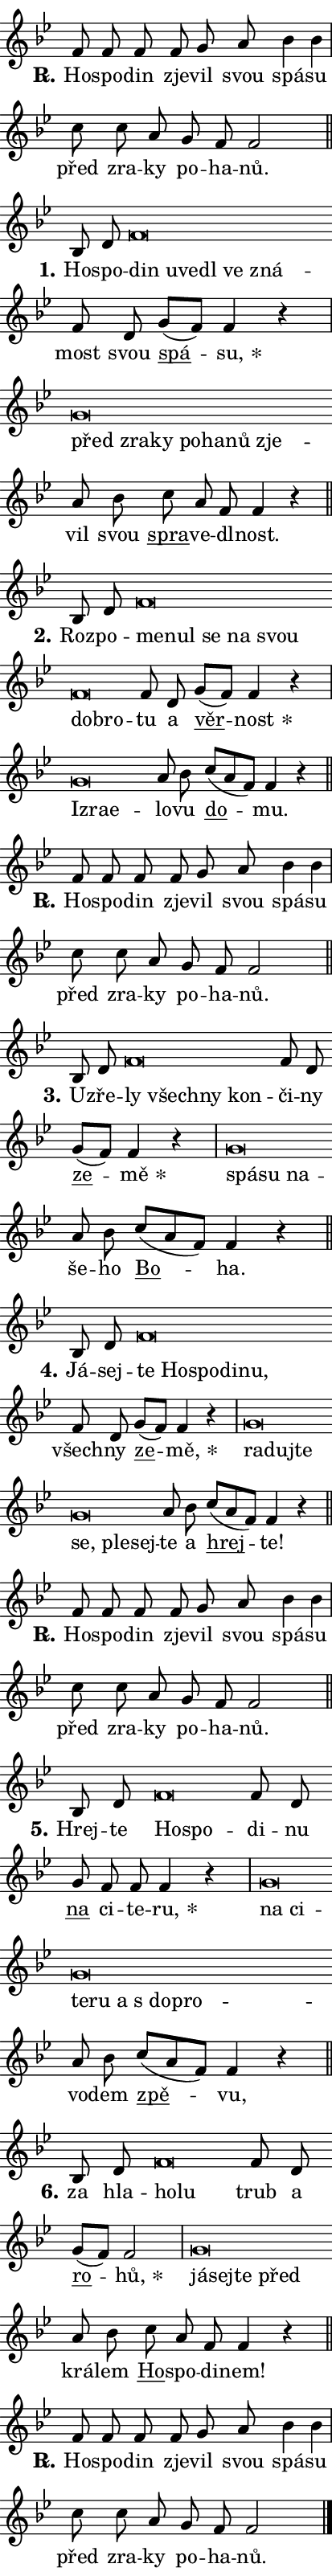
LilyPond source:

\version "2.22.1"
\header { tagline = "" }
\paper {
  indent = 0\cm
  top-margin = 0\cm
  right-margin = 0\cm
  bottom-margin = 0\cm
  left-margin = 0\cm
  paper-width = 7\cm
  page-breaking = #ly:one-page-breaking
  system-system-spacing.basic-distance = #11
  score-system-spacing.basic-distance = #11
  ragged-last = ##f
}


%% Author: Thomas Morley
%% https://lists.gnu.org/archive/html/lilypond-user/2020-05/msg00002.html
#(define (line-position grob)
"Returns position of @var[grob} in current system:
   @code{'start}, if at first time-step
   @code{'end}, if at last time-step
   @code{'middle} otherwise
"
  (let* ((col (ly:item-get-column grob))
         (ln (ly:grob-object col 'left-neighbor))
         (rn (ly:grob-object col 'right-neighbor))
         (col-to-check-left (if (ly:grob? ln) ln col))
         (col-to-check-right (if (ly:grob? rn) rn col))
         (break-dir-left
           (and
             (ly:grob-property col-to-check-left 'non-musical #f)
             (ly:item-break-dir col-to-check-left)))
         (break-dir-right
           (and
             (ly:grob-property col-to-check-right 'non-musical #f)
             (ly:item-break-dir col-to-check-right))))
        (cond ((eqv? 1 break-dir-left) 'start)
              ((eqv? -1 break-dir-right) 'end)
              (else 'middle))))

#(define (tranparent-at-line-position vctor)
  (lambda (grob)
  "Relying on @code{line-position} select the relevant enry from @var{vctor}.
Used to determine transparency,"
    (case (line-position grob)
      ((end) (not (vector-ref vctor 0)))
      ((middle) (not (vector-ref vctor 1)))
      ((start) (not (vector-ref vctor 2))))))

noteHeadBreakVisibility =
#(define-music-function (break-visibility)(vector?)
"Makes @code{NoteHead}s transparent relying on @var{break-visibility}"
#{
  \override NoteHead.transparent =
    #(tranparent-at-line-position break-visibility)
#})

#(define delete-ledgers-for-transparent-note-heads
  (lambda (grob)
    "Reads whether a @code{NoteHead} is transparent.
If so this @code{NoteHead} is removed from @code{'note-heads} from
@var{grob}, which is supposed to be @code{LedgerLineSpanner}.
As a result ledgers are not printed for this @code{NoteHead}"
    (let* ((nhds-array (ly:grob-object grob 'note-heads))
           (nhds-list
             (if (ly:grob-array? nhds-array)
                 (ly:grob-array->list nhds-array)
                 '()))
           ;; Relies on the transparent-property being done before
           ;; Staff.LedgerLineSpanner.after-line-breaking is executed.
           ;; This is fragile ...
           (to-keep
             (remove
               (lambda (nhd)
                 (ly:grob-property nhd 'transparent #f))
               nhds-list)))
      ;; TODO find a better method to iterate over grob-arrays, similiar
      ;; to filter/remove etc for lists
      ;; For now rebuilt from scratch
      (set! (ly:grob-object grob 'note-heads)  '())
      (for-each
        (lambda (nhd)
          (ly:pointer-group-interface::add-grob grob 'note-heads nhd))
        to-keep))))

hideNotes = {
  \noteHeadBreakVisibility #begin-of-line-visible
}
unHideNotes = {
  \noteHeadBreakVisibility #all-visible
}

% work-around for resetting accidentals
% https://lilypond.org/doc/v2.23/Documentation/notation/displaying-rhythms#unmetered-music
cadenzaMeasure = {
  \cadenzaOff
  \partial 1024 s1024
  \cadenzaOn
}

#(define-markup-command (accent layout props text) (markup?)
  "Underline accented syllable"
  (interpret-markup layout props
    #{\markup \override #'(offset . 4.3) \underline { #text }#}))

responsum = \markup \concat {
  "R" \hspace #-1.05 \path #0.1 #'((moveto 0 0.07) (lineto 0.9 0.8)) \hspace #0.05 "."
}

\layout {
    \context {
        \Staff
        \remove "Time_signature_engraver"
        \override LedgerLineSpanner.after-line-breaking = #delete-ledgers-for-transparent-note-heads
    }
    \context {
        \Voice {
            \override NoteHead.output-attributes = #'((class . "notehead"))
            \override Hairpin.height = #0.55
        }
    }
    \context {
        \Lyrics {
            \override StanzaNumber.output-attributes = #'((class . "stanzanumber"))
            \override LyricSpace.minimum-distance = #0.9
            \override LyricText.font-name = #"TeX Gyre Schola"
            \override LyricText.font-size = 1
            \override StanzaNumber.font-name = #"TeX Gyre Schola Bold"
            \override StanzaNumber.font-size = 1
        }
    }
}

% magnetic-lyrics.ily
%
%   written by
%     Jean Abou Samra <jean@abou-samra.fr>
%     Werner Lemberg <wl@gnu.org>
%
%   adapted by
%     Jiri Hon <jiri.hon@gmail.com>
%
% Version 2022-Apr-15

% https://www.mail-archive.com/lilypond-user@gnu.org/msg149350.html

#(define (Left_hyphen_pointer_engraver context)
   "Collect syllable-hyphen-syllable occurrences in lyrics and store
them in properties.  This engraver only looks to the left.  For
example, if the lyrics input is @code{foo -- bar}, it does the
following.

@itemize @bullet
@item
Set the @code{text} property of the @code{LyricHyphen} grob between
@q{foo} and @q{bar} to @code{foo}.

@item
Set the @code{left-hyphen} property of the @code{LyricText} grob with
text @q{foo} to the @code{LyricHyphen} grob between @q{foo} and
@q{bar}.
@end itemize

Use this auxiliary engraver in combination with the
@code{lyric-@/text::@/apply-@/magnetic-@/offset!} hook."
   (let ((hyphen #f)
         (text #f))
     (make-engraver
      (acknowledgers
       ((lyric-syllable-interface engraver grob source-engraver)
        (set! text grob)))
      (end-acknowledgers
       ((lyric-hyphen-interface engraver grob source-engraver)
        ;(when (not (grob::has-interface grob 'lyric-space-interface))
          (set! hyphen grob)));)
      ((stop-translation-timestep engraver)
       (when (and text hyphen)
         (ly:grob-set-object! text 'left-hyphen hyphen))
       (set! text #f)
       (set! hyphen #f)))))

#(define (lyric-text::apply-magnetic-offset! grob)
   "If the space between two syllables is less than the value in
property @code{LyricText@/.details@/.squash-threshold}, move the right
syllable to the left so that it gets concatenated with the left
syllable.

Use this function as a hook for
@code{LyricText@/.after-@/line-@/breaking} if the
@code{Left_@/hyphen_@/pointer_@/engraver} is active."
   (let ((hyphen (ly:grob-object grob 'left-hyphen #f)))
     (when hyphen
       (let ((left-text (ly:spanner-bound hyphen LEFT)))
         (when (grob::has-interface left-text 'lyric-syllable-interface)
           (let* ((common (ly:grob-common-refpoint grob left-text X))
                  (this-x-ext (ly:grob-extent grob common X))
                  (left-x-ext
                   (begin
                     ;; Trigger magnetism for left-text.
                     (ly:grob-property left-text 'after-line-breaking)
                     (ly:grob-extent left-text common X)))
                  ;; `delta` is the gap width between two syllables.
                  (delta (- (interval-start this-x-ext)
                            (interval-end left-x-ext)))
                  (details (ly:grob-property grob 'details))
                  (threshold (assoc-get 'squash-threshold details 0.2)))
             (when (< delta threshold)
               (let* (;; We have to manipulate the input text so that
                      ;; ligatures crossing syllable boundaries are not
                      ;; disabled.  For languages based on the Latin
                      ;; script this is essentially a beautification.
                      ;; However, for non-Western scripts it can be a
                      ;; necessity.
                      (lt (ly:grob-property left-text 'text))
                      (rt (ly:grob-property grob 'text))
                      (is-space (grob::has-interface hyphen 'lyric-space-interface))
                      (space (if is-space " " ""))
                      (space-markup (grob-interpret-markup grob " "))
                      (space-size (interval-length (ly:stencil-extent space-markup X)))
                      (extra-delta (if is-space space-size 0))
                      ;; Append new syllable.
                      (ltrt-space (if (and (string? lt) (string? rt))
                                (string-append lt space rt)
                                (make-concat-markup (list lt space rt))))
                      ;; Right-align `ltrt` to the right side.
                      (ltrt-space-markup (grob-interpret-markup
                               grob
                               (make-translate-markup
                                (cons (interval-length this-x-ext) 0)
                                (make-right-align-markup ltrt-space)))))
                 (begin
                   ;; Don't print `left-text`.
                   (ly:grob-set-property! left-text 'stencil #f)
                   ;; Set text and stencil (which holds all collected
                   ;; syllables so far) and shift it to the left.
                   (ly:grob-set-property! grob 'text ltrt-space)
                   (ly:grob-set-property! grob 'stencil ltrt-space-markup)
                   (ly:grob-translate-axis! grob (- (- delta extra-delta)) X))))))))))


#(define (lyric-hyphen::displace-bounds-first grob)
   ;; Make very sure this callback isn't triggered too early.
   (let ((left (ly:spanner-bound grob LEFT))
         (right (ly:spanner-bound grob RIGHT)))
     (ly:grob-property left 'after-line-breaking)
     (ly:grob-property right 'after-line-breaking)
     (ly:lyric-hyphen::print grob)))

squashThreshold = #0.4

\layout {
  \context {
    \Lyrics
    \consists #Left_hyphen_pointer_engraver
    \override LyricText.after-line-breaking =
      #lyric-text::apply-magnetic-offset!
    \override LyricHyphen.stencil = #lyric-hyphen::displace-bounds-first
    \override LyricText.details.squash-threshold = \squashThreshold
    \override LyricHyphen.minimum-distance = 0
    \override LyricHyphen.minimum-length = \squashThreshold
  }
}

squash = \override LyricText.details.squash-threshold = 9999
unSquash = \override LyricText.details.squash-threshold = \squashThreshold

left = \override LyricText.self-alignment-X = #LEFT
unLeft = \revert LyricText.self-alignment-X

starOffset = #(lambda (grob) 
                (let ((x_offset (ly:self-alignment-interface::aligned-on-x-parent grob)))
                  (if (= x_offset 0) 0 (+ x_offset 1.2))))

star = #(define-music-function (syllable)(string?)
"Append star separator at the end of a syllable"
#{
  \once \override LyricText.X-offset = #starOffset
  \lyricmode { \markup {
    #syllable
    \override #'((font-name . "TeX Gyre Schola Bold")) \hspace #0.2 \lower #0.65 \larger "*"
  } }
#})

starAccent = #(define-music-function (syllable)(string?)
"Append star separator at the end of a syllable and make accent"
#{
  \once \override LyricText.X-offset = #starOffset
  \lyricmode { \markup {
    \accent #syllable
    \override #'((font-name . "TeX Gyre Schola Bold")) \hspace #0.2 \lower #0.65 \larger "*"
  } }
#})

breath = #(define-music-function (syllable)(string?)
"Append breathing indicator at the end of a syllable"
#{
  \lyricmode { \markup { #syllable "+" } }
#})

optionalBreath = #(define-music-function (syllable)(string?)
"Append optional breathing indicator at the end of a syllable"
#{
  \lyricmode { \markup { #syllable "(+)" } }
#})


\score {
    <<
        \new Voice = "melody" { \cadenzaOn \key bes \major \relative { f'8 f f f g a \bar "" bes4 bes \cadenzaMeasure \bar "|" c8 c a \bar "" g f f2 \cadenzaMeasure \bar "||" \break }
\relative { bes8 d f\breve*1/16 \hideNotes \breve*1/16 \bar "" \breve*1/16 \bar "" \breve*1/16 \bar "" \breve*1/16 \breve*1/16 \bar "" \unHideNotes f8 d \bar "" g[( f)] f4 r \cadenzaMeasure \bar "|" g\breve*1/16 \hideNotes \breve*1/16 \bar "" \breve*1/16 \bar "" \breve*1/16 \bar "" \breve*1/16 \bar "" \breve*1/16 \breve*1/16 \bar "" \unHideNotes a8 bes \bar "" c a f f4 r \cadenzaMeasure \bar "||" \break }
\relative { bes8 d f\breve*1/16 \hideNotes \breve*1/16 \bar "" \breve*1/16 \bar "" \breve*1/16 \bar "" \breve*1/16 \bar "" \breve*1/16 \breve*1/16 \bar "" \unHideNotes f8 d \bar "" g[( f)] f4 r \cadenzaMeasure \bar "|" g\breve*1/16 \hideNotes \breve*1/16 \breve*1/16 \bar "" \unHideNotes a8 bes \bar "" c[( a f)] f4 r \cadenzaMeasure \bar "||" \break }
\relative { f'8 f f f g a \bar "" bes4 bes \cadenzaMeasure \bar "|" c8 c a \bar "" g f f2 \cadenzaMeasure \bar "||" \break }
\relative { bes8 d f\breve*1/16 \hideNotes \breve*1/16 \bar "" \breve*1/16 \breve*1/16 \bar "" \unHideNotes f8 d \bar "" g[( f)] f4 r \cadenzaMeasure \bar "|" g\breve*1/16 \hideNotes \breve*1/16 \breve*1/16 \bar "" \unHideNotes a8 bes \bar "" c[( a f)] f4 r \cadenzaMeasure \bar "||" \break }
\relative { bes8 d f\breve*1/16 \hideNotes \breve*1/16 \bar "" \breve*1/16 \bar "" \breve*1/16 \breve*1/16 \bar "" \unHideNotes f8 d \bar "" g[( f)] f4 r \cadenzaMeasure \bar "|" g\breve*1/16 \hideNotes \breve*1/16 \bar "" \breve*1/16 \bar "" \breve*1/16 \bar "" \breve*1/16 \breve*1/16 \bar "" \unHideNotes a8 bes \bar "" c[( a f)] f4 r \cadenzaMeasure \bar "||" \break }
\relative { f'8 f f f g a \bar "" bes4 bes \cadenzaMeasure \bar "|" c8 c a \bar "" g f f2 \cadenzaMeasure \bar "||" \break }
\relative { bes8 d f\breve*1/16 \hideNotes \breve*1/16 \bar "" \unHideNotes f8 d \bar "" g f f f4 r \cadenzaMeasure \bar "|" g\breve*1/16 \hideNotes \breve*1/16 \bar "" \breve*1/16 \bar "" \breve*1/16 \bar "" \breve*1/16 \bar "" \breve*1/16 \breve*1/16 \bar "" \unHideNotes a8 bes \bar "" c[( a f)] f4 r \cadenzaMeasure \bar "||" \break }
\relative { bes8 d f\breve*1/16 \hideNotes \breve*1/16 \bar "" \unHideNotes f8 d \bar "" g[( f)] f2 \cadenzaMeasure \bar "|" g\breve*1/16 \hideNotes \breve*1/16 \bar "" \breve*1/16 \breve*1/16 \bar "" \unHideNotes a8 bes \bar "" c a f f4 r \cadenzaMeasure \bar "||" \break }
\relative { f'8 f f f g a \bar "" bes4 bes \cadenzaMeasure \bar "|" c8 c a \bar "" g f f2 \cadenzaMeasure \bar "||" \break } \bar "|." }
        \new Lyrics \lyricsto "melody" { \lyricmode { \set stanza = \responsum
Ho -- spo -- din zje -- vil svou spá -- su před zra -- ky po -- ha -- nů.
\set stanza = "1."
Ho -- spo -- \left din \squash u -- ve -- dl ve zná -- \unLeft \unSquash most svou \markup \accent spá -- \star su, \left před \squash zra -- ky po -- ha -- nů zje -- \unLeft \unSquash vil svou \markup \accent spra -- ve -- dl -- nost.
\set stanza = "2."
Roz -- po -- \left me -- \squash nul se na svou dob -- ro -- \unLeft \unSquash tu a \markup \accent věr -- \star nost \left Iz -- \squash ra -- e -- \unLeft \unSquash lo -- vu \markup \accent do -- mu.
\set stanza = \responsum
Ho -- spo -- din zje -- vil svou spá -- su před zra -- ky po -- ha -- nů.
\set stanza = "3."
U -- zře -- \left ly \squash všech -- ny kon -- \unLeft \unSquash či -- ny \markup \accent ze -- \star mě \left spá -- \squash su na -- \unLeft \unSquash še -- ho \markup \accent Bo -- ha.
\set stanza = "4."
Já -- sej -- \left te \squash Ho -- spo -- di -- nu, \unLeft \unSquash všech -- ny \markup \accent ze -- \star mě, \left ra -- \squash duj -- te se, ple -- sej -- \unLeft \unSquash te a \markup \accent hrej -- te!
\set stanza = \responsum
Ho -- spo -- din zje -- vil svou spá -- su před zra -- ky po -- ha -- nů.
\set stanza = "5."
Hrej -- te \left Ho -- \squash spo -- \unLeft \unSquash di -- nu \markup \accent na ci -- te -- \star ru, \left na \squash ci -- te -- ru a "s do" -- pro -- \unLeft \unSquash vo -- dem \markup \accent zpě -- vu,
\set stanza = "6."
za hla -- \left ho -- \squash lu \unLeft \unSquash trub a \markup \accent ro -- \star hů, \left já -- \squash sej -- te před \unLeft \unSquash krá -- lem \markup \accent Ho -- spo -- di -- nem!
\set stanza = \responsum
Ho -- spo -- din zje -- vil svou spá -- su před zra -- ky po -- ha -- nů. } }
    >>
    \layout {}
}
